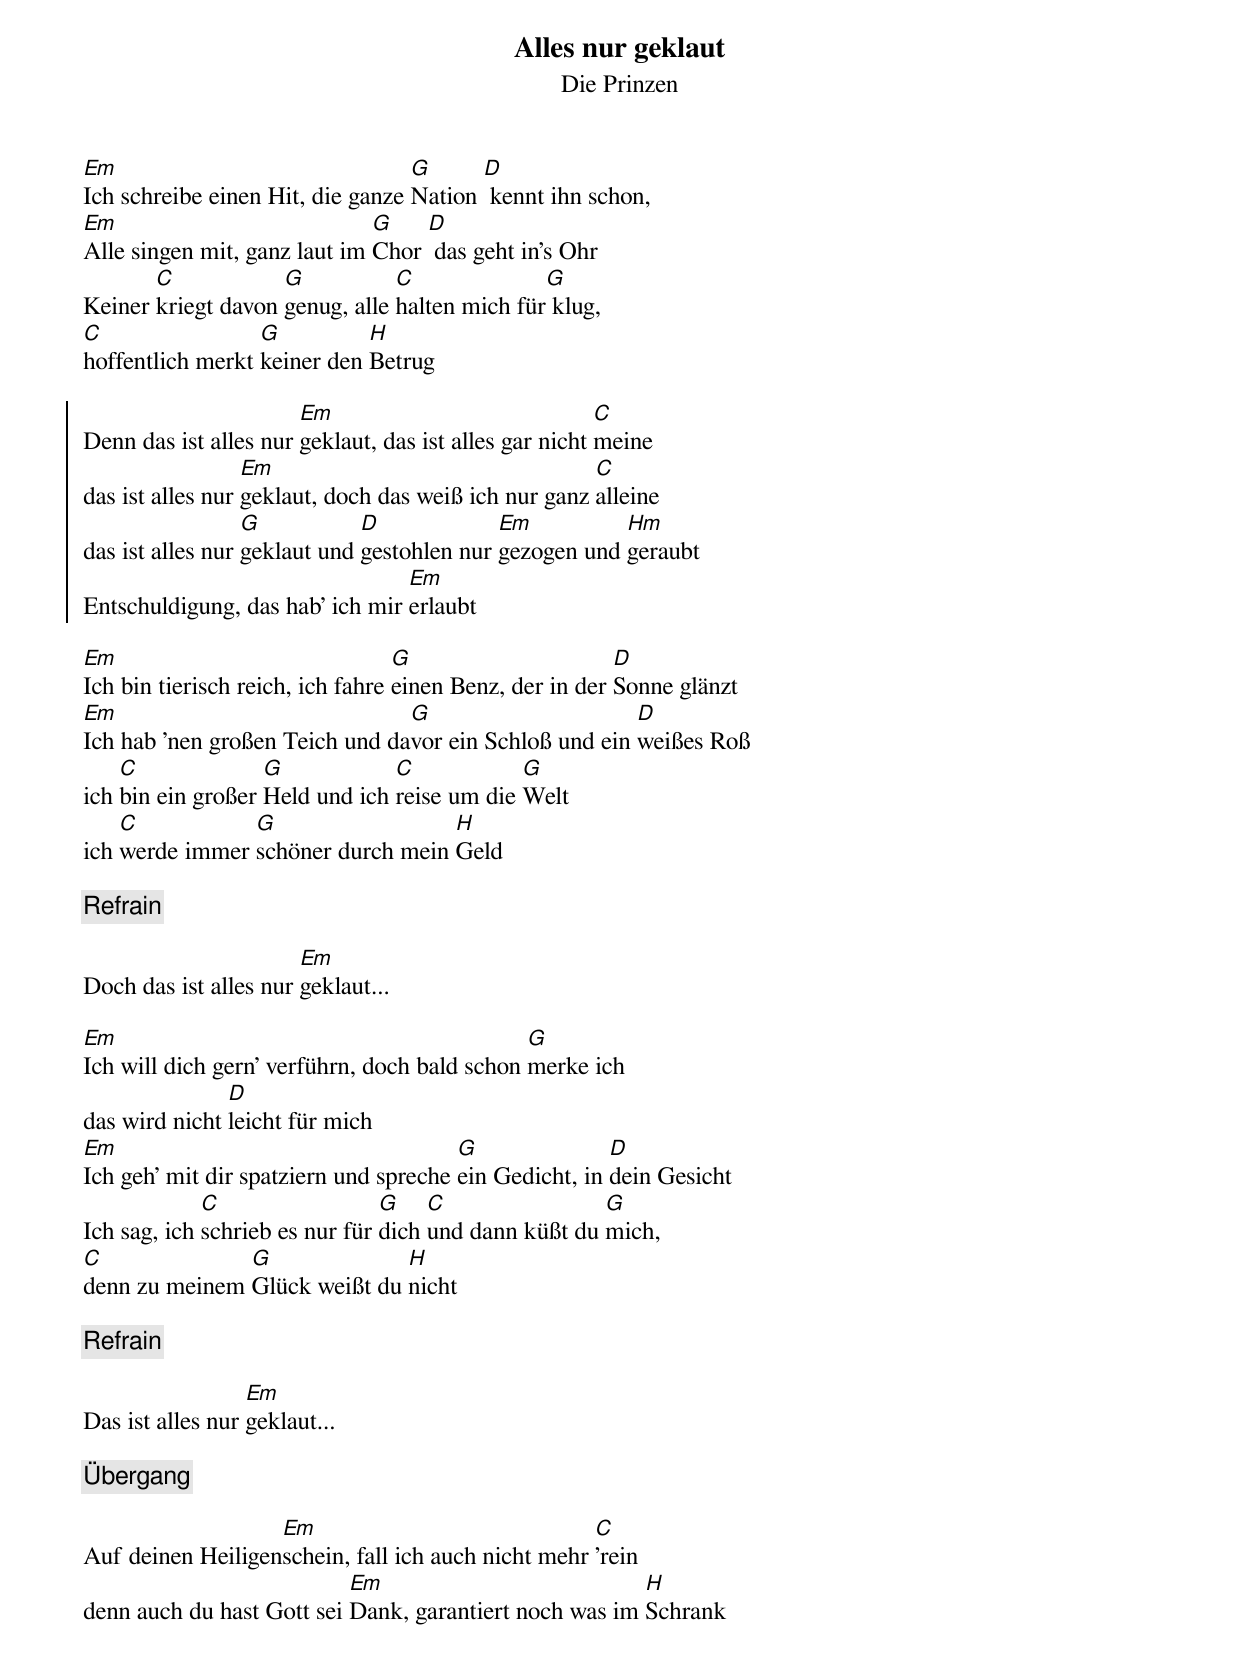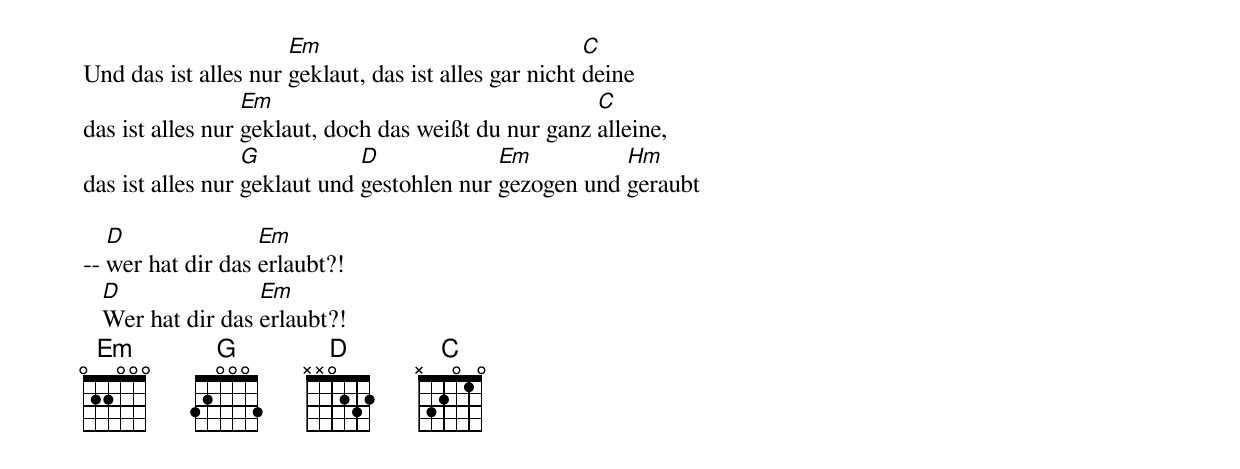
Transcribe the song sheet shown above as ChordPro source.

{title: Alles nur geklaut}
{st: Die Prinzen}
{define:H - 2 4 4 4 2 2}
{define:Hm - 2 3 4 4 2 2}

[Em]Ich schreibe einen Hit, die ganze [G]Nation [D] kennt ihn schon,
[Em]Alle singen mit, ganz laut im [G]Chor [D] das geht in's Ohr
Keiner [C]kriegt davon [G]genug, alle [C]halten mich für[G] klug,
[C]hoffentlich merkt [G]keiner den [H]Betrug

{soc}
Denn das ist alles nur [Em]geklaut, das ist alles gar nicht [C]meine
das ist alles nur [Em]geklaut, doch das weiß ich nur ganz [C]alleine
das ist alles nur [G]geklaut und [D]gestohlen nur [Em]gezogen und [Hm]geraubt
Entschuldigung, das hab' ich mir [Em]erlaubt
{eoc}

[Em]Ich bin tierisch reich, ich fahre [G]einen Benz, der in der [D]Sonne glänzt
[Em]Ich hab 'nen großen Teich und da[G]vor ein Schloß und ein [D]weißes Roß
ich [C]bin ein großer [G]Held und ich [C]reise um die [G]Welt
ich [C]werde immer [G]schöner durch mein [H]Geld

{c:Refrain}

Doch das ist alles nur [Em]geklaut...

[Em]Ich will dich gern' verführn, doch bald schon [G]merke ich
das wird nicht [D]leicht für mich
[Em]Ich geh' mit dir spatziern und spreche [G]ein Gedicht, in [D]dein Gesicht
Ich sag, ich [C]schrieb es nur für [G]dich [C]und dann küßt du [G]mich,
[C]denn zu meinem [G]Glück weißt du [H]nicht

{c:Refrain}

Das ist alles nur [Em]geklaut...

{c:Übergang}

Auf deinen Heiligen[Em]schein, fall ich auch nicht mehr [C]'rein
denn auch du hast Gott sei [Em]Dank, garantiert noch was im [H]Schrank

Und das ist alles nur [Em]geklaut, das ist alles gar nicht [C]deine
das ist alles nur [Em]geklaut, doch das weißt du nur ganz [C]alleine,
das ist alles nur [G]geklaut und [D]gestohlen nur [Em]gezogen und [Hm]geraubt

-- [D]wer hat dir das [Em]erlaubt?!
   [D]Wer hat dir das [Em]erlaubt?!
